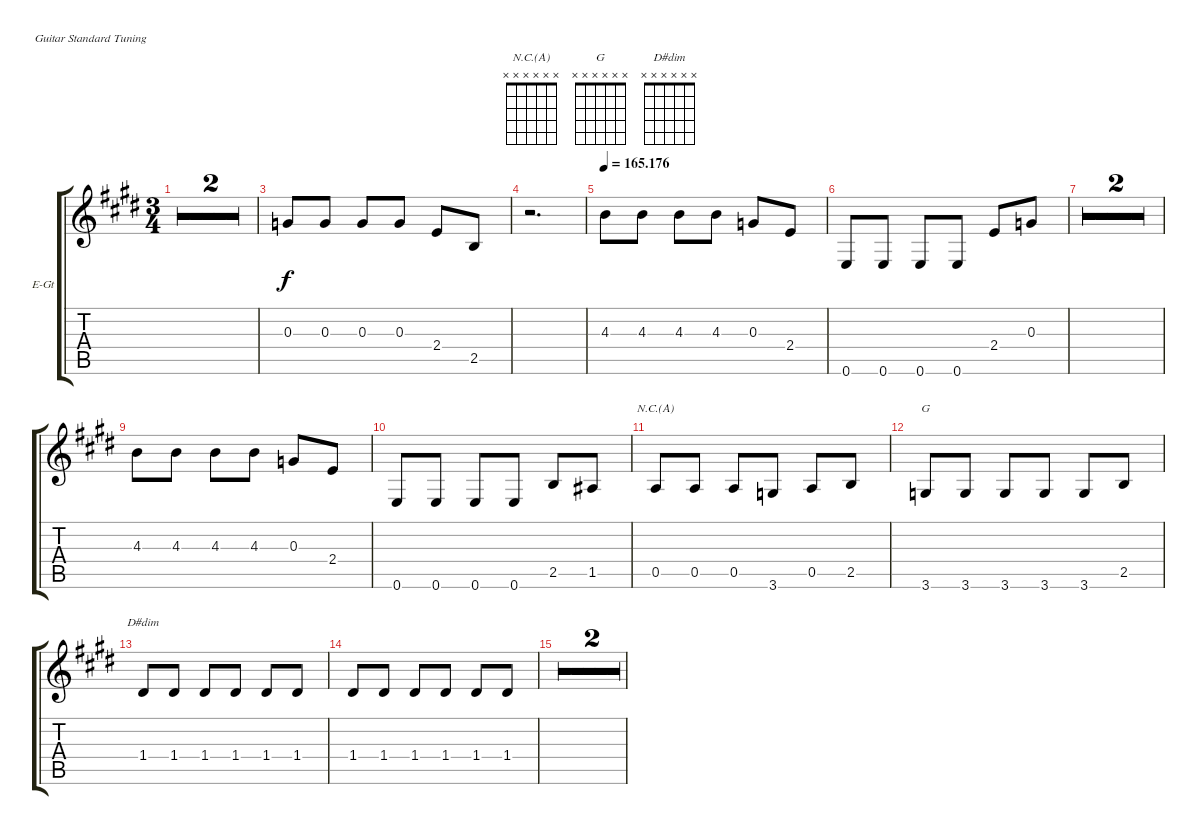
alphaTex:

\defaultSystemsLayout 4
\bracketExtendMode groupsimilarinstruments
\firstSystemTrackNameOrientation horizontal
\otherSystemsTrackNameOrientation horizontal
\track ("Troy Van Leeuwen (Gtr 2)" "E-Gt") {multiBarRest instrument distortionguitar}
\staff {score tabs}
\tuning (E4 B3 G3 D3 A2 E2)
\chord ("N.C.(A)" x x x x x x)
\chord ("G" x x x x x x)
\chord ("D#dim" x x x x x x)
\ts (3 4)
\tempo
150.035
\accidentals auto
\clef g2
\ottava regular
\simile firstofdouble
\ks e
|
\simile secondofdouble
|
\simile none
0.3.8 0.3.8 0.3.8 0.3.8 2.4.8 2.5.8 |
r.2{d} |
\tempo
165.176 4.3.8 4.3.8 4.3.8 4.3.8 0.3.8 2.4.8 |
0.6.8 0.6.8 0.6.8 0.6.8 2.4.8 0.3.8 |
\simile firstofdouble
|
\simile secondofdouble
|
\simile none
4.3.8 4.3.8 4.3.8 4.3.8 0.3.8 2.4.8 |
0.6.8 0.6.8 0.6.8 0.6.8 2.5.8 1.5.8 |
0.5.8{ch "N.C.(A)"} 0.5.8 0.5.8 3.6.8 0.5.8 2.5.8 |
3.6.8{ch "G"} 3.6.8 3.6.8 3.6.8 3.6.8 2.5.8 |
1.4.8{ch "D#dim"} 1.4.8 1.4.8 1.4.8 1.4.8 1.4.8 |
1.4.8 1.4.8 1.4.8 1.4.8 1.4.8 1.4.8 |
r.2{d} |
r.2{d}
